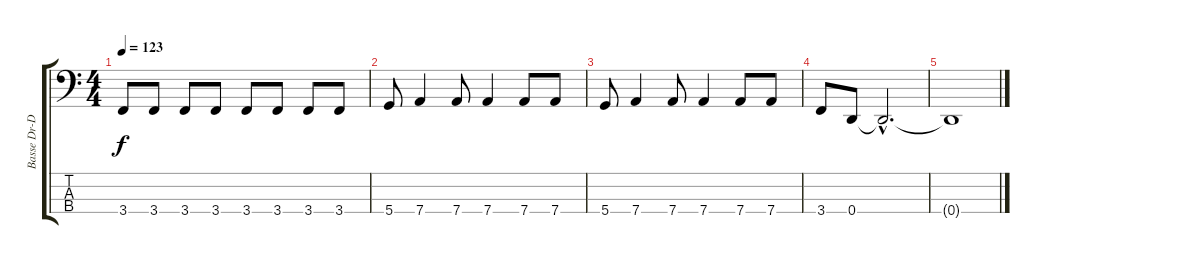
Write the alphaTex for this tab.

\track ("Basse Dr-D" "Basse Dr-D") {instrument electricbassfinger}
\staff {score tabs}
\tuning (G2 D2 A1 D1) {hide}
\ts (4 4)
\tempo 123
\clef f4
\ks c
3.4.8{dy f} 3.4.8 3.4.8 3.4.8 3.4.8 3.4.8 3.4.8 3.4.8 |
5.4.8 7.4.4 7.4.8 7.4.4 7.4.8 7.4.8 |
5.4.8 7.4.4 7.4.8 7.4.4 7.4.8 7.4.8 |
3.4.8 0.4.8 0.4{hac t}.2{d} |
0.4{t}.1
